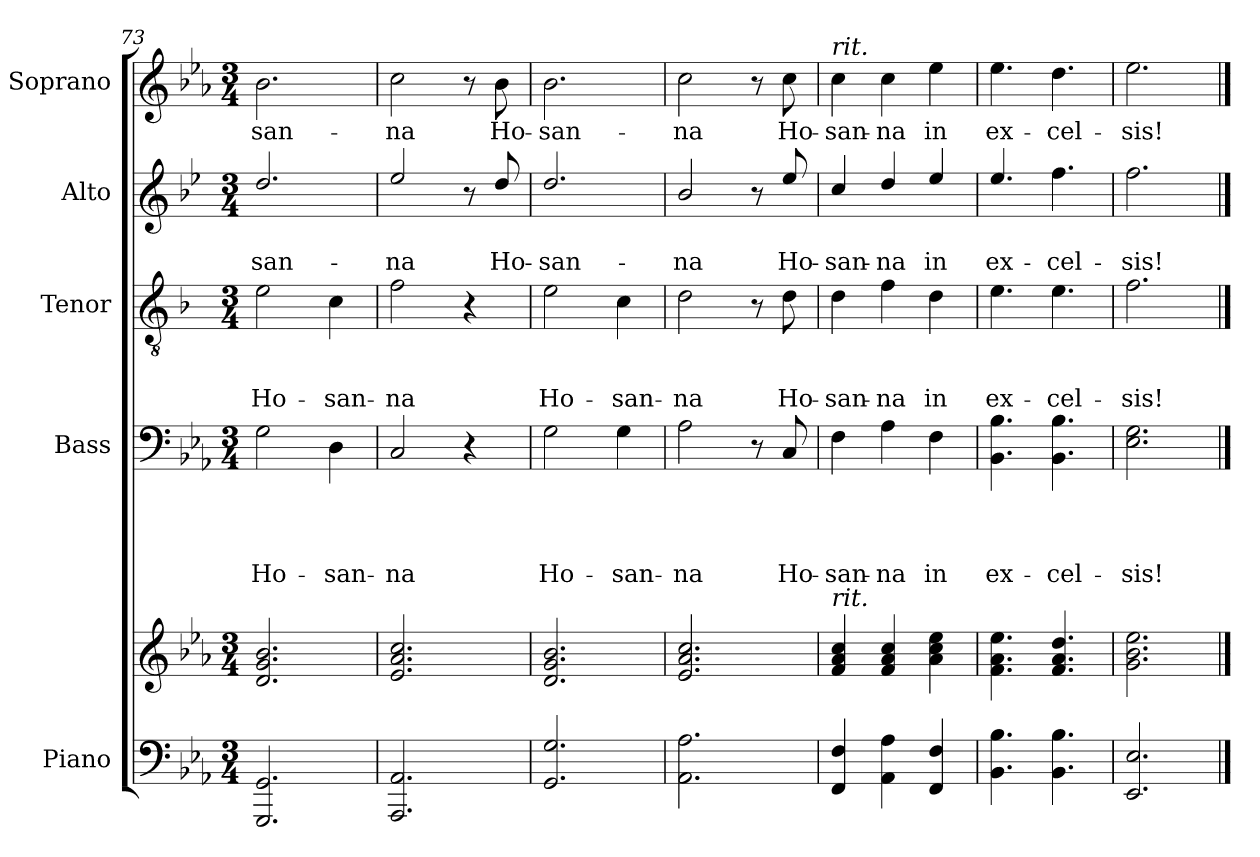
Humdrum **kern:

**kern	**kern	**kern	**text	**text	**text	**text	**kern	**text	**text	**text	**kern	**text	**text	**kern	**text
*part5	*part5	*part4	*part4	*part4	*part4	*part4	*part3	*part3	*part3	*part3	*part2	*part2	*part2	*part1	*part1
*staff6	*staff5	*staff4	*staff4	*staff4	*staff4	*staff4	*staff3	*staff3	*staff3	*staff3	*staff2	*staff2	*staff2	*staff1	*staff1
*I"Piano	*	*I"Bass	*	*	*	*	*I"Tenor	*	*	*	*I"Alto	*	*	*I"Soprano	*
*I'Pno.	*	*I'B	*	*	*	*	*I'T	*	*	*	*I'A	*	*	*I'S	*
*clefF4	*clefG2	*clefF4	*	*	*	*	*clefGv2	*	*	*	*clefG2	*	*	*clefG2	*
*	*	*	*	*	*	*	*ITrd1c2	*	*	*	*ITrd4c7	*	*	*	*
*k[b-e-a-]	*k[b-e-a-]	*k[b-e-a-]	*	*	*	*	*k[b-e-a-]	*	*	*	*k[b-e-a-]	*	*	*k[b-e-a-]	*
*E-:	*E-:	*E-:	*	*	*	*	*E-:	*	*	*	*E-:	*	*	*E-:	*
*M3/4	*M3/4	*M3/4	*	*	*	*	*M3/4	*	*	*	*M3/4	*	*	*M3/4	*
=73	=73	=73	=73	=73	=73	=73	=73	=73	=73	=73	=73	=73	=73	=73	=73
!	!	!	!	!	!	!LO:LY:b	!	!	!	!LO:LY:b	!	!	!LO:LY:b	!	!LO:LY:b
2.GGG/ 2.GG/	2.d/ 2.g/ 2.b-/	2G\	.	.	.	Ho-	2d\	.	.	Ho-	2.g/	.	-san-	2.b-\	-san-
!	!	!	!	!	!	!LO:LY:b	!	!	!	!LO:LY:b	!	!	!	!	!
.	.	4D\	.	.	.	-san-	4B-\	.	.	-san-	.	.	.	.	.
=74	=74	=74	=74	=74	=74	=74	=74	=74	=74	=74	=74	=74	=74	=74	=74
!	!	!	!	!	!	!LO:LY:b	!	!	!	!LO:LY:b	!	!	!LO:LY:b	!	!LO:LY:b
2.AAA-/ 2.AA-/	2.e-/ 2.a-/ 2.cc/	2C/	.	.	.	-na	2e-\	.	.	-na	2a-/	.	-na	2cc\	-na
.	.	4r	.	.	.	.	4r	.	.	.	8r	.	.	8r	.
!	!	!	!	!	!	!	!	!	!	!	!	!	!LO:LY:b	!	!LO:LY:b
.	.	.	.	.	.	.	.	.	.	.	8g/	.	Ho-	8b-\	Ho-
=75	=75	=75	=75	=75	=75	=75	=75	=75	=75	=75	=75	=75	=75	=75	=75
!	!	!	!	!	!	!LO:LY:b	!	!	!	!LO:LY:b	!	!	!LO:LY:b	!	!LO:LY:b
2.GG/ 2.G/	2.d/ 2.g/ 2.b-/	2G\	.	.	.	Ho-	2d\	.	.	Ho-	2.g/	.	-san-	2.b-\	-san-
!	!	!	!	!	!	!LO:LY:b	!	!	!	!LO:LY:b	!	!	!	!	!
.	.	4G\	.	.	.	-san-	4B-\	.	.	-san-	.	.	.	.	.
=76	=76	=76	=76	=76	=76	=76	=76	=76	=76	=76	=76	=76	=76	=76	=76
!	!	!	!	!	!	!LO:LY:b	!	!	!	!LO:LY:b	!	!	!LO:LY:b	!	!LO:LY:b
2.AA-\ 2.A-\	2.e-/ 2.a-/ 2.cc/	2A-\	.	.	.	-na	2c\	.	.	-na	2e-/	.	-na	2cc\	-na
.	.	8r	.	.	.	.	8r	.	.	.	8r	.	.	8r	.
!	!	!	!	!	!	!LO:LY:b	!	!	!	!LO:LY:b	!	!	!LO:LY:b	!	!LO:LY:b
.	.	8C/	.	.	.	Ho-	8c\	.	.	Ho-	8a-/	.	Ho-	8cc\	Ho-
!!LO:LB:g=z
=77	=77	=77	=77	=77	=77	=77	=77	=77	=77	=77	=77	=77	=77	=77	=77
!	!	!	!	!	!	!	!	!	!	!	!	!	!	!LO:TX:a:i:t=rit.	!
!	!LO:TX:a:i:t=rit.	!	!	!	!	!	!	!	!	!	!	!	!	!	!
!	!	!	!	!	!	!LO:LY:b	!	!	!	!LO:LY:b	!	!	!LO:LY:b	!	!LO:LY:b
4FF/ 4F/	4f/ 4a-/ 4cc/	4F\	.	.	.	-san-	4c\	.	.	-san-	4f/	.	-san-	4cc\	-san-
!	!	!	!	!	!	!LO:LY:b	!	!	!	!LO:LY:b	!	!	!LO:LY:b	!	!LO:LY:b
4AA-\ 4A-\	4f/ 4a-/ 4cc/	4A-\	.	.	.	-na	4e-\	.	.	-na	4g/	.	-na	4cc\	-na
!	!	!	!	!	!	!LO:LY:b	!	!	!	!LO:LY:b	!	!	!LO:LY:b	!	!LO:LY:b
4FF/ 4F/	4a-\ 4cc\ 4ee-\	4F\	.	.	.	in	4c\	.	.	in	4a-/	.	in	4ee-\	in
=78	=78	=78	=78	=78	=78	=78	=78	=78	=78	=78	=78	=78	=78	=78	=78
!	!	!	!	!	!	!LO:LY:b	!	!	!	!LO:LY:b	!	!	!LO:LY:b	!	!LO:LY:b
4.BB-\ 4.B-\	4.f\ 4.a-\ 4.ee-\	4.BB-\ 4.B-\	.	.	.	ex-	4.d\	.	.	ex-	4.a-/	.	ex-	4.ee-\	ex-
!	!	!	!	!	!	!LO:LY:b	!	!	!	!LO:LY:b	!	!	!LO:LY:b	!	!LO:LY:b
4.BB-\ 4.B-\	4.f/ 4.a-/ 4.dd/	4.BB-\ 4.B-\	.	.	.	-cel-	4.d\	.	.	-cel-	4.b-\	.	-cel-	4.dd\	-cel-
=79	=79	=79	=79	=79	=79	=79	=79	=79	=79	=79	=79	=79	=79	=79	=79
!	!	!	!	!	!	!LO:LY:b	!	!	!	!LO:LY:b	!	!	!LO:LY:b	!	!LO:LY:b
2.EE-/ 2.E-/	2.g\ 2.b-\ 2.ee-\	2.E-\ 2.G\	.	.	.	-sis!	2.e-\	.	.	-sis!	2.b-\	.	-sis!	2.ee-\	-sis!
==	==	==	==	==	==	==	==	==	==	==	==	==	==	==	==
*-	*-	*-	*-	*-	*-	*-	*-	*-	*-	*-	*-	*-	*-	*-	*-
